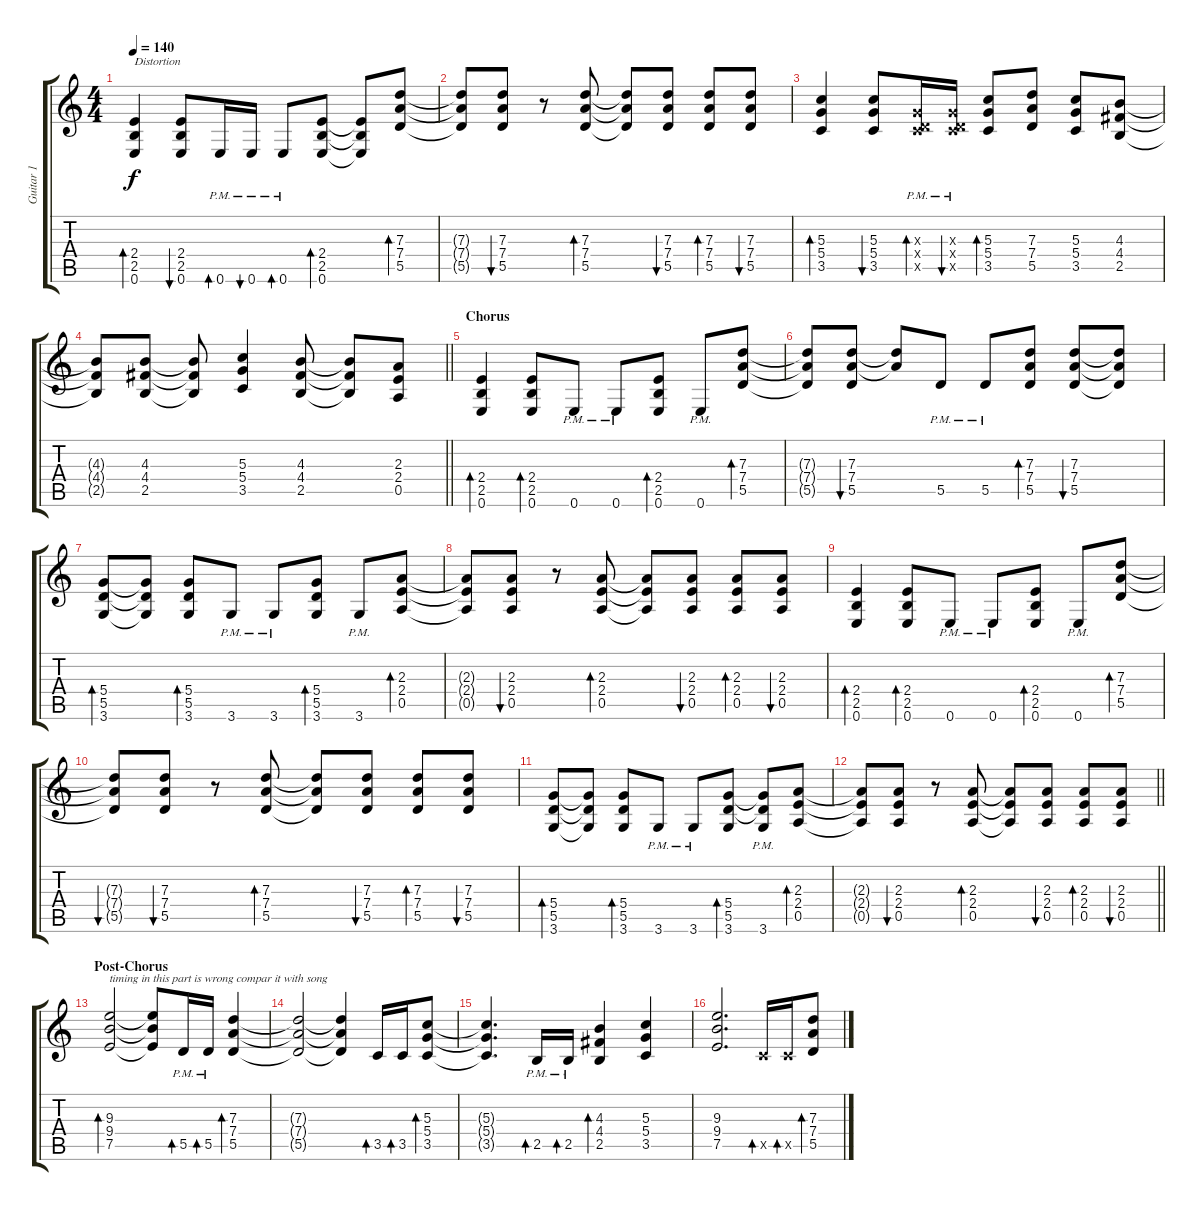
\track ("Guitar 1" "Guitar 1") {instrument distortionguitar}
\staff {score tabs}
\tuning (E4 B3 G3 D3 A2 E2) {hide}
\ts (4 4)
\tempo 140
\clef g2
\ks c
(2.4 2.5 0.6).4{bd 60 txt "Distortion" dy f} (2.4 2.5 0.6).8{bu 60} 0.6{pm}.16{bd 60} 0.6{pm}.16{bu 60} 0.6{pm}.8{bd 60} (2.4 2.5 0.6).8{bd 60} (2.4{t} 2.5{t} 0.6{t}).8 (7.3 7.4 5.5).8{bd 60} |
(7.3{t} 7.4{t} 5.5{t}).8 (7.3 7.4 5.5).8{bu 60} r.8 (7.3 7.4 5.5).8{bd 60} (7.3{t} 7.4{t} 5.5{t}).8 (7.3 7.4 5.5).8{bu 60} (7.3 7.4 5.5).8{bd 60} (7.3 7.4 5.5).8{bu 60} |
(5.3 5.4 3.5).4{bd 60} (5.3 5.4 3.5).8{bu 60} (0.3{x} 0.4{x} 3.5{pm x}).16{bd 60} (0.3{x} 0.4{x} 3.5{pm x}).16{bu 60} (5.3 5.4 3.5).8{bd 60} (7.3 7.4 5.5).8 (5.3 5.4 3.5).8 (4.3 4.4 2.5).8 |
\barLineRight lightlight
(4.3{t} 4.4{t} 2.5{t}).8 (4.3 4.4 2.5).8 (4.3{t} 4.4{t} 2.5{t}).8 (5.3 5.4 3.5).4 (4.3 4.4 2.5).8 (4.3{t} 4.4{t} 2.5{t}).8 (2.3 2.4 0.5).8 |
\section ("" "Chorus")
(2.4 2.5 0.6).4{bd 60} (2.4 2.5 0.6).8{bd 60} 0.6{pm}.8 0.6{pm}.8 (2.4 2.5 0.6).8{bd 60} 0.6{pm}.8 (7.3 7.4 5.5).8{bd 60} |
(7.3{t} 7.4{t} 5.5{t}).8 (7.3 7.4 5.5).8{bu 60} (7.3{t} 7.4{t}).8 5.5{pm}.8 5.5{pm}.8 (7.3 7.4 5.5).8{bd 60} (7.3 7.4 5.5).8{bu 60} (7.3{t} 7.4{t} 5.5{t}).8 |
(5.4 5.5 3.6).8{bd 60} (5.4{t} 5.5{t} 3.6{t}).8 (5.4 5.5 3.6).8{bd 60} 3.6{pm}.8 3.6{pm}.8 (5.4 5.5 3.6).8{bd 60} 3.6{pm}.8 (2.3 2.4 0.5).8{bd 60} |
(2.3{t} 2.4{t} 0.5{t}).8 (2.3 2.4 0.5).8{bu 60} r.8 (2.3 2.4 0.5).8{bd 60} (2.3{t} 2.4{t} 0.5{t}).8 (2.3 2.4 0.5).8{bu 60} (2.3 2.4 0.5).8{bd 60} (2.3 2.4 0.5).8{bu 60} |
(2.4 2.5 0.6).4{bd 60} (2.4 2.5 0.6).8{bd 60} 0.6{pm}.8 0.6{pm}.8 (2.4 2.5 0.6).8{bd 60} 0.6{pm}.8 (7.3 7.4 5.5).8{bd 60} |
(7.3{t} 7.4{t} 5.5{t}).8{bu 60} (7.3 7.4 5.5).8{bu 60} r.8 (7.3 7.4 5.5).8{bd 60} (7.3{t} 7.4{t} 5.5{t}).8 (7.3 7.4 5.5).8{bu 60} (7.3 7.4 5.5).8{bd 60} (7.3 7.4 5.5).8{bu 60} |
(5.4 5.5 3.6).8{bd 60} (5.4{t} 5.5{t} 3.6{t}).8 (5.4 5.5 3.6).8{bd 60} 3.6{pm}.8 3.6{pm}.8 (5.4 5.5 3.6).8{bd 60} (5.4{t} 5.5{t} 3.6{pm}).8 (2.3 2.4 0.5).8{bd 60} |
\barLineRight lightlight
(2.3{t} 2.4{t} 0.5{t}).8 (2.3 2.4 0.5).8{bu 60} r.8 (2.3 2.4 0.5).8{bd 60} (2.3{t} 2.4{t} 0.5{t}).8 (2.3 2.4 0.5).8{bu 60} (2.3 2.4 0.5).8{bd 60} (2.3 2.4 0.5).8{bu 60} |
\section ("" "Post-Chorus")
(9.3 9.4 7.5).2{bd 60 txt "timing in this part is wrong compar it with song"} (9.3{t} 9.4{t} 7.5{t}).8 5.5{pm}.16{bd 60} 5.5{pm}.16{bd 60} (7.3 7.4 5.5).4{bd 60} |
(7.3{t} 7.4{t} 5.5{t}).2 (7.3{t} 7.4{t} 5.5{t}).4 3.5.16{bd 60} 3.5.16{bd 60} (5.3 5.4 3.5).8{bd 60} |
(5.3{t} 5.4{t} 3.5{t}).4{d} 2.5{pm}.16{bd 60} 2.5{pm}.16{bd 60} (4.3 4.4 2.5).4{bd 60} (5.3 5.4 3.5).4 |
(9.3 9.4 7.5).2{d} 3.5{x}.16{bd 60} 3.5{x}.16{bd 60} (7.3 7.4 5.5).8{bd 60}
